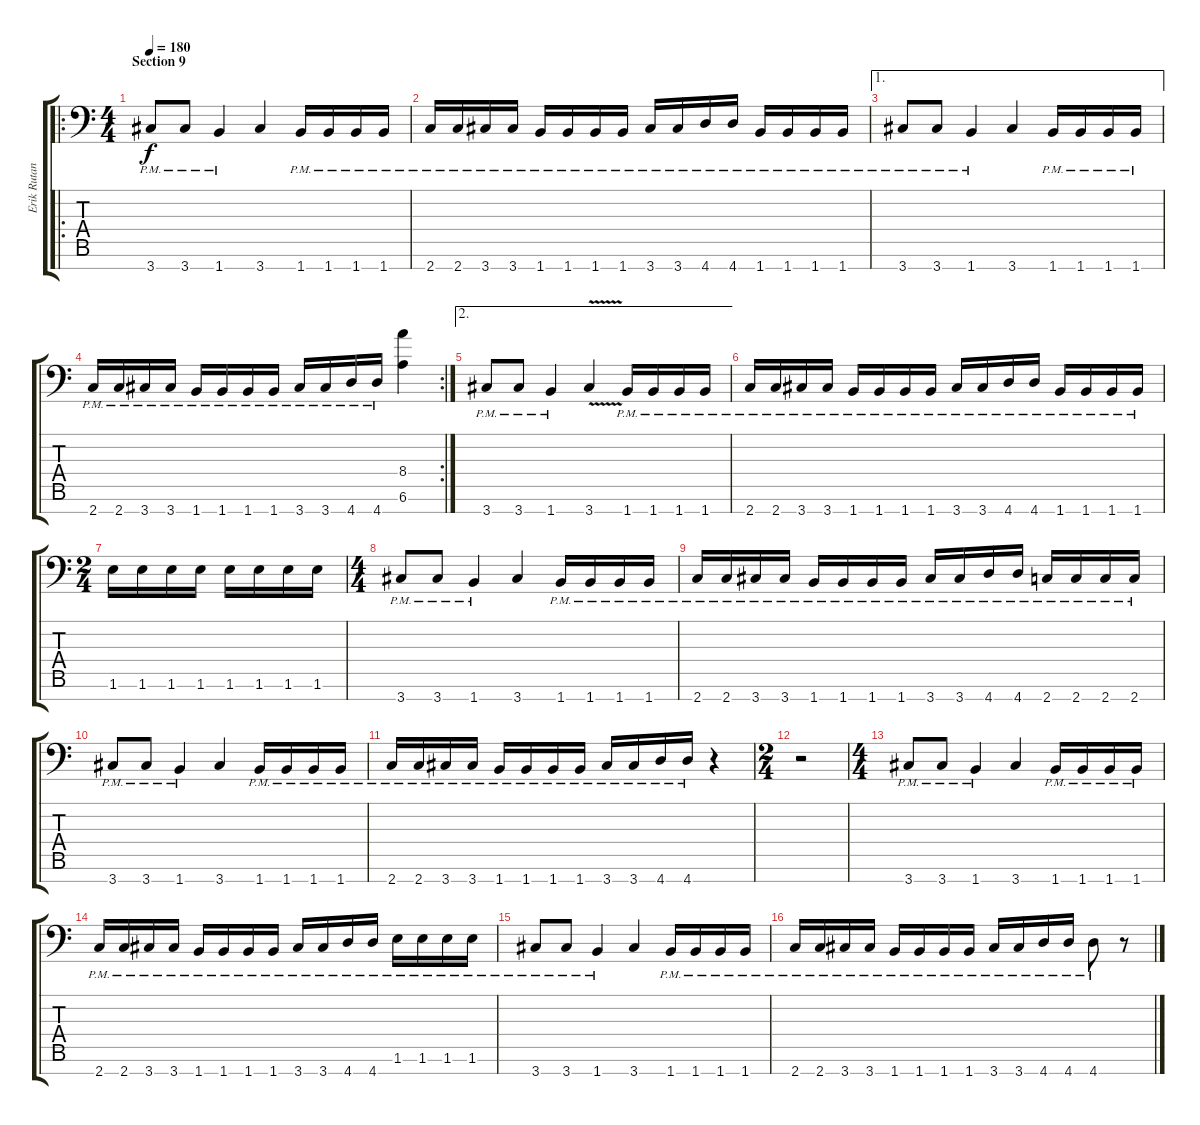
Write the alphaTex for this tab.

\track ("Erik Rutan" "Erik Rutan") {instrument distortionguitar}
\staff {score tabs}
\tuning (Eb4 Bb3 Gb3 Db3 Ab2 Eb2 Bb1) {hide}
\ro
\ts (4 4)
\section ("" "Section 9")
\tempo 180
\clef f4
\ks c
3.7{pm}.8{dy f} 3.7{pm}.8 1.7{pm}.4 3.7.4 1.7{pm}.16 1.7{pm}.16 1.7{pm}.16 1.7{pm}.16 |
2.7{pm}.16 2.7{pm}.16 3.7{pm}.16 3.7{pm}.16 1.7{pm}.16 1.7{pm}.16 1.7{pm}.16 1.7{pm}.16 3.7{pm}.16 3.7{pm}.16 4.7{pm}.16 4.7{pm}.16 1.7{pm}.16 1.7{pm}.16 1.7{pm}.16 1.7{pm}.16 |
\ae 1
3.7{pm}.8 3.7{pm}.8 1.7{pm}.4 3.7.4 1.7{pm}.16 1.7{pm}.16 1.7{pm}.16 1.7{pm}.16 |
\rc 2
2.7{pm}.16 2.7{pm}.16 3.7{pm}.16 3.7{pm}.16 1.7{pm}.16 1.7{pm}.16 1.7{pm}.16 1.7{pm}.16 3.7{pm}.16 3.7{pm}.16 4.7{pm}.16 4.7{pm}.16 (8.4 6.6).4 |
\ae 2
3.7{pm}.8 3.7{pm}.8 1.7{pm}.4 3.7{v}.4 1.7{pm}.16 1.7{pm}.16 1.7{pm}.16 1.7{pm}.16 |
2.7{pm}.16 2.7{pm}.16 3.7{pm}.16 3.7{pm}.16 1.7{pm}.16 1.7{pm}.16 1.7{pm}.16 1.7{pm}.16 3.7{pm}.16 3.7{pm}.16 4.7{pm}.16 4.7{pm}.16 1.7{pm}.16 1.7{pm}.16 1.7{pm}.16 1.7{pm}.16 |
\ts (2 4)
1.6.16 1.6.16 1.6.16 1.6.16 1.6.16 1.6.16 1.6.16 1.6.16 |
\ts (4 4)
3.7{pm}.8 3.7{pm}.8 1.7{pm}.4 3.7.4 1.7{pm}.16 1.7{pm}.16 1.7{pm}.16 1.7{pm}.16 |
2.7{pm}.16 2.7{pm}.16 3.7{pm}.16 3.7{pm}.16 1.7{pm}.16 1.7{pm}.16 1.7{pm}.16 1.7{pm}.16 3.7{pm}.16 3.7{pm}.16 4.7{pm}.16 4.7{pm}.16 2.7{pm}.16 2.7{pm}.16 2.7{pm}.16 2.7{pm}.16 |
3.7{pm}.8 3.7{pm}.8 1.7{pm}.4 3.7.4 1.7{pm}.16 1.7{pm}.16 1.7{pm}.16 1.7{pm}.16 |
2.7{pm}.16 2.7{pm}.16 3.7{pm}.16 3.7{pm}.16 1.7{pm}.16 1.7{pm}.16 1.7{pm}.16 1.7{pm}.16 3.7{pm}.16 3.7{pm}.16 4.7{pm}.16 4.7{pm}.16 r.4 |
\ts (2 4)
r.2 |
\ts (4 4)
3.7{pm}.8 3.7{pm}.8 1.7{pm}.4 3.7.4 1.7{pm}.16 1.7{pm}.16 1.7{pm}.16 1.7{pm}.16 |
2.7{pm}.16 2.7{pm}.16 3.7{pm}.16 3.7{pm}.16 1.7{pm}.16 1.7{pm}.16 1.7{pm}.16 1.7{pm}.16 3.7{pm}.16 3.7{pm}.16 4.7{pm}.16 4.7{pm}.16 1.6{pm}.16 1.6{pm}.16 1.6{pm}.16 1.6{pm}.16 |
3.7{pm}.8 3.7{pm}.8 1.7{pm}.4 3.7.4 1.7{pm}.16 1.7{pm}.16 1.7{pm}.16 1.7{pm}.16 |
2.7{pm}.16 2.7{pm}.16 3.7{pm}.16 3.7{pm}.16 1.7{pm}.16 1.7{pm}.16 1.7{pm}.16 1.7{pm}.16 3.7{pm}.16 3.7{pm}.16 4.7{pm}.16 4.7{pm}.16 4.7{pm}.8 r.8
